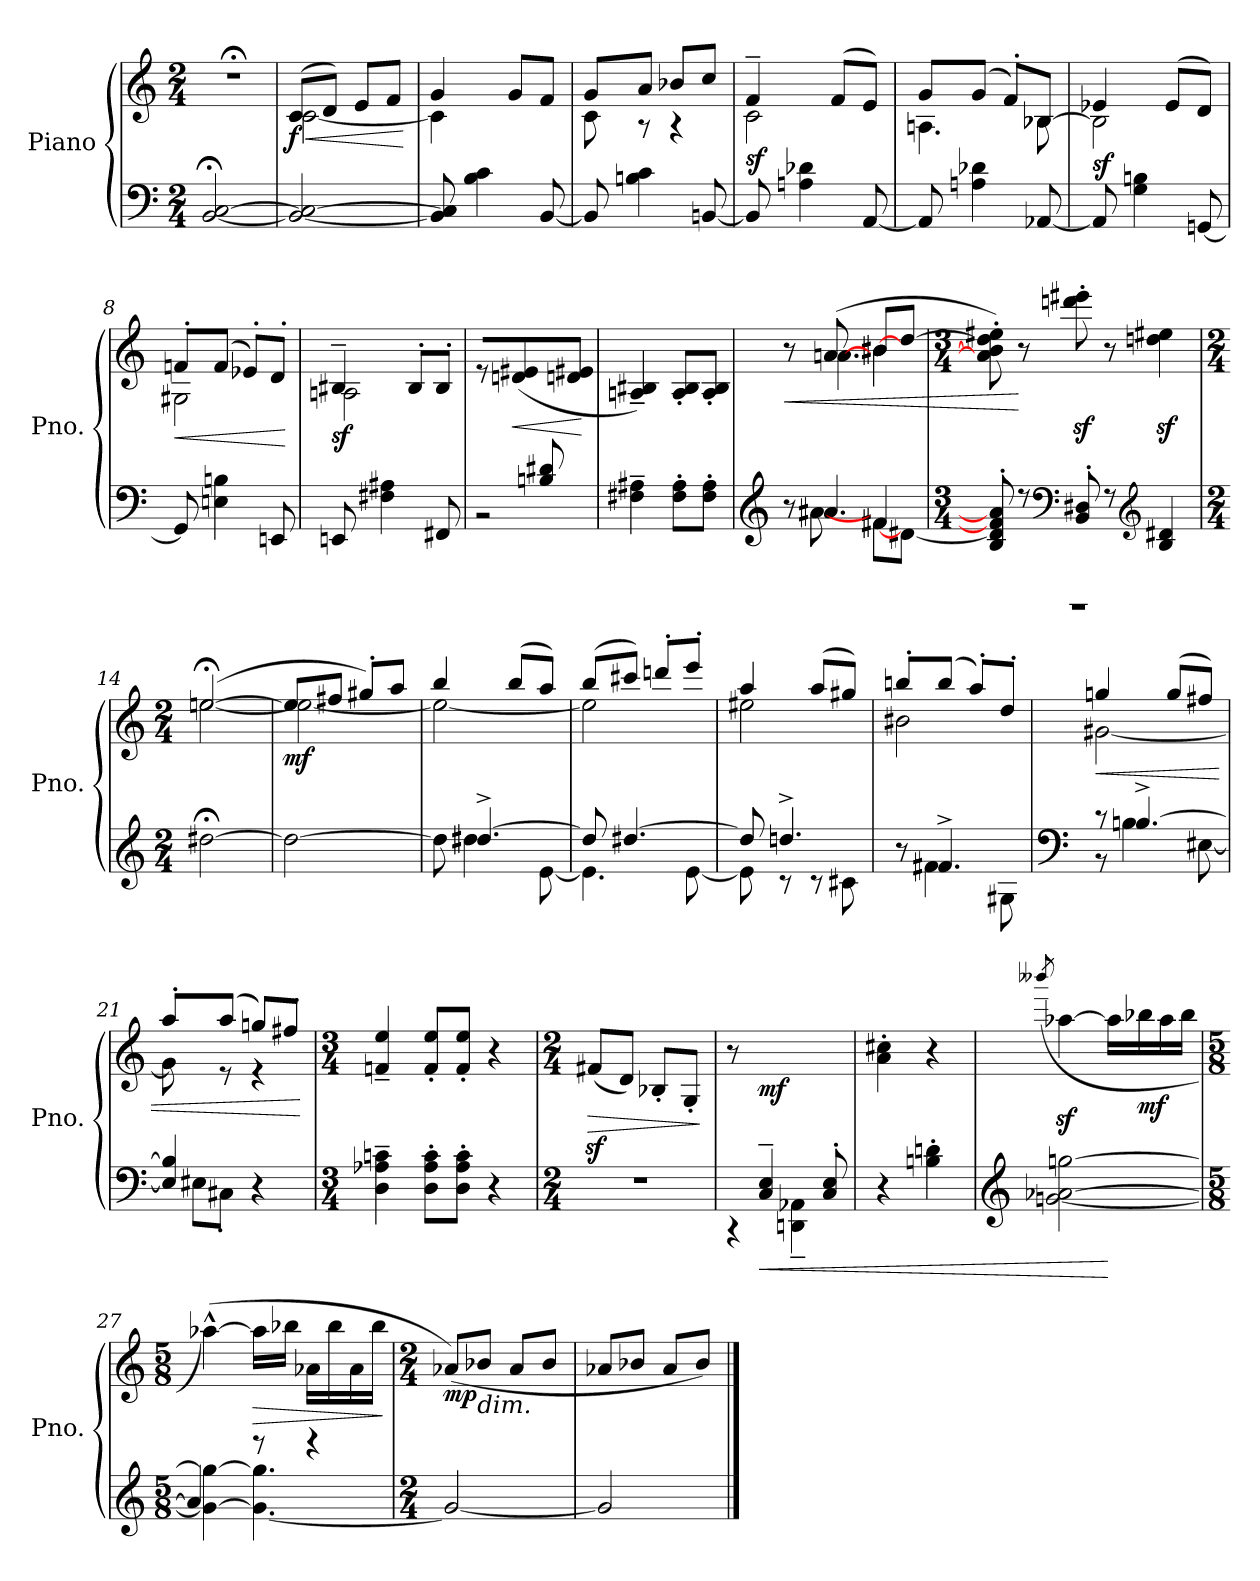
**kern	**kern	**dynam
*part1	*part1	*part1
*staff2	*staff1	*staff1/2
*I"Piano	*	*
*I'Pno.	*	*
*clefF4	*clefG2	*
*k[]	*k[]	*
*M2/4	*M2/4	*
*MM63	*MM63	*
=1	=1	=1
!	!	!LO:DY:b
[2BB/;< [2C/;<	2r;<	other-dynamics
=2	=2	=2
!	!	!LO:HP:b
*	*^	*
!	!	!	!LO:DY:n=1:b
2BB/_ 2C/_	(>8c/L	[2c\	< f
.	8d/J)	.	.
.	8e/L	.	.
.	8f/J	.	.
*	*v	*v	*
.	.	[
=3	=3	=3
*	*^	*
8BB/] 8C/]	4g/	4c\]	.
4B\ 4c\	.	.	.
.	8g/L	4ryy	.
[8BB/	8f/J	.	.
=4	=4	=4	=4
8BB/]	8g/L	8c\	.
4Bn\ 4c\	8a/J	8r	.
.	8b-X/L	4r	.
[8BBn/	8cc/J	.	.
=5	=5	=5	=5
!	!	!	!LO:DY:b
8BB/]	4f~/	2c\	sf
4An\ 4d-X\	.	.	.
.	(>8f/L	.	.
[8AA/	8e/J)	.	.
=6	=6	=6	=6
8AA/]	8g/L	4.An\	.
4An\ 4d-X\	(>8g/J	.	.
.	8f'/L)	.	.
[8AA-X/	[8B-X/J	8B-\	.
!!LO:LB:g=z	!!
=7	=7	=7	=7
!	!	!	!LO:DY:b
8AA-/]	4e-X/	2B-\]	sf
4G\ 4Bn\	.	.	.
.	(>8e-/L	.	.
[8GGn/	8d/J)	.	.
=8	=8	=8	=8
!	!	!	!LO:HP:b
8GG/]	8fn'/L	2G#X\	<
4En\ 4Bn\	(<8f/J	.	.
.	8e-X'/L)	.	.
8EEn/	8d'/J	.	.
*	*v	*v	*
.	.	[
=9	=9	=9
*	*MM144	*
*	*^	*
!	!	!	!LO:DY:b
8EEn/	4B#X~/	2An\	sf
4F#X\ 4A#X\	.	.	.
.	8B#'/L	.	.
8FF#X/	8B#'/J	.	.
*	*v	*v	*
=10	=10	=10
*^	*	*
4ryy	2r	8r	.
!	!	!	!LO:HP:b
.	.	(>8dn/ 8e#X/	<
8Bn/ 8d#X/L	.	8ryy	.
8ryy	.	8dn\ 8e#X\J	.
*v	*v	*	*
.	.	[
=11	=11	=11
4F#X\~ 4A#X\~	4An/~ 4B#X/~)	.
8F#\' 8A#\'L	8A/' 8B#/'L	.
8F#\' 8A#\'J	8A/' 8B#/'J	.
!!LO:LB:g=z
=12	=12	=12
*clefG2	*	*
*^	*	*
*	*^	*	*
!	!	!	!	!LO:HP:b
*	*	*	*^	*
*	*	*	*	*^	*
8r	8ryy	4ryy	8r	8ryy	4ryy	<
4.a#X/	[8a#\	.	(>[8an/	4.a\	.	.
.	[8f#X\L	4f#/	[8b#X/L	.	4b#X\	.
.	[8d#X\J	.	[8dd/J	.	.	.
*v	*v	*v	*	*	*	*
*	*v	*v	*v	*
=13	=13	=13
*M3/4	*M3/4	*
*^	*	*
8B/' 8d#/]' 8f#/]' 8a#/]'	2.r	8a\]' 8b#\]' 8dd\]' 8ee#X\')	.
8r	.	8r	[
*clefF4	*	*	*
8BB/' 8D#X/'	.	8dddn\z<' 8eee#X\z<'	.
8r	.	8r	.
*clefG2	*	*	*
4B/ 4d#X/	.	4ddn\z< 4ee#X\z<	.
*v	*v	*	*
=14	=14	=14
*M2/4	*M2/4	*
*	*MM63	*
*	*^	*
!	!	!	!LO:DY:b
[2dd#X;<\	(>[2een;</	[2ee\	other-dynamics
=15	=15	=15	=15
!	!	!	!LO:DY:b
2dd#\_	8ee/L]	2ee\_	mf
.	8ff#X/J	.	.
.	8gg#X'/L)	.	.
.	8aa/J	.	.
=16	=16	=16	=16
*^	*	*	*
8dd#\]	8ryy	4bb/	2ee\_	.
[4.dd#X^/	4dd#\	.	.	.
.	.	(>8bb/L	.	.
.	[8e\	8aa/J)	.	.
=17	=17	=17	=17	=17
8dd#/]	4.e\]	(>8bb/L	2ee\]	.
[4.dd#X/	.	8ccc#X/J)	.	.
.	.	8dddn'/L	.	.
.	[8e\	8eee'/J	.	.
!!LO:LB:g=z	!!
=18	=18	=18	=18	=18
8dd#/]	8e\]	4aa/	2ee#X\	.
4.ddn^/	8r	.	.	.
.	8r	(>8aa/L	.	.
.	8c#X\	8gg#X/J)	.	.
=19	=19	=19	=19	=19
8r	8ryy	8bbn'/L	2b#X\	.
4.f#X^/	4f#\	(<8bb/J	.	.
.	.	8aa'/L)	.	.
.	8G#X\	8dd'/J	.	.
=20	=20	=20	=20	=20
*clefF4	*	*	*	*
!	!	!	!	!LO:HP:b
8r	8r	4ggn/	[2g#X\	<
[4.Bn^/	4B\	.	.	.
.	.	(>8gg/L	.	.
.	[8E#X\	8ff#X/J)	.	.
=21	=21	=21	=21	=21
4E#/] 4B/]	8E#X\L	8aa'/L	8g#\]	.
.	8C#X'\J	(>8aa/J	8r	.
4r	4ryy	8ggn/L)	4r	.
.	.	8ff#X'/J	.	.
*v	*v	*	*	*
*	*v	*v	*
.	.	[
=22	=22	=22
*M3/4	*M3/4	*
*	*MM144	*
4D\~ 4A-X\~ 4cn\~	4fn/~ 4ee/~	.
8D\' 8A-\' 8c\'L	8f/' 8ee/'L	.
8D\' 8A-\' 8c\'J	8f/' 8ee/'J	.
4r	4r	.
=23	=23	=23
*M2/4	*M2/4	*
!	!	!LO:HP:b
2r	(<8f#Xz</L	>
.	8d/J)	.
.	8B-X'/L	.
.	8G'/J	.
.	.	]
!!LO:LB:g=z
=24	=24	=24
*^	*	*
8ryy	4rCC	8r	.
!	!	!	!LO:HP:b=2
!	!	!	!LO:DY:n=1:b
4C/~ 4E/~	.	4.ryy	< mf
.	4DDn\~ 4AA-X\~	.	.
8C/' 8E/'	.	.	.
*v	*v	*	*
=25	=25	=25
4r	4a\' 4cc#X\'	.
4Bn\' 4dn\'	4r	.
=26	=26	=26
*clefG2	*	*
*	*MM112	*
.	(>8qbbb--X/	.
[2gn\ [2a-X\ [2ggn\	[4aa-Xz<\	.
.	16aa-\LL]	[
!	!	!LO:DY:b
.	16bb-X\	mf
.	16aa-\	.
.	16bb-\JJ	.
=27	=27	=27
*M5/8	*M5/8	*
*^	*	*
4g\_ 4gg\_	4a-/]	(>[4aa-X^^\)	.
!	!	!	!LO:HP:b
8r	4.g\_ 4.gg\]	16aa-\LL]	>
.	.	16bb-X\JJ	.
4r	.	16a-X\LL	.
.	.	16bb-\	.
.	.	16a-\	.
.	.	16bb-\JJ	.
*v	*v	*	*
.	.	]
=28	=28	=28
*M2/4	*M2/4	*
!	!	!LO:DY:b
2g/_	(>8a-X/L)	mp
!	!LO:TX:b:i:t=dim.	!
.	8b-X/J	.
.	8a-/L	.
.	8b-/J	.
=29	=29	=29
2g/]	8a-X/L	.
*	*MM50	*
.	8b-X/J	.
.	8a-/L	.
.	8b-/J)	.
==	==	==
*-	*-	*-
